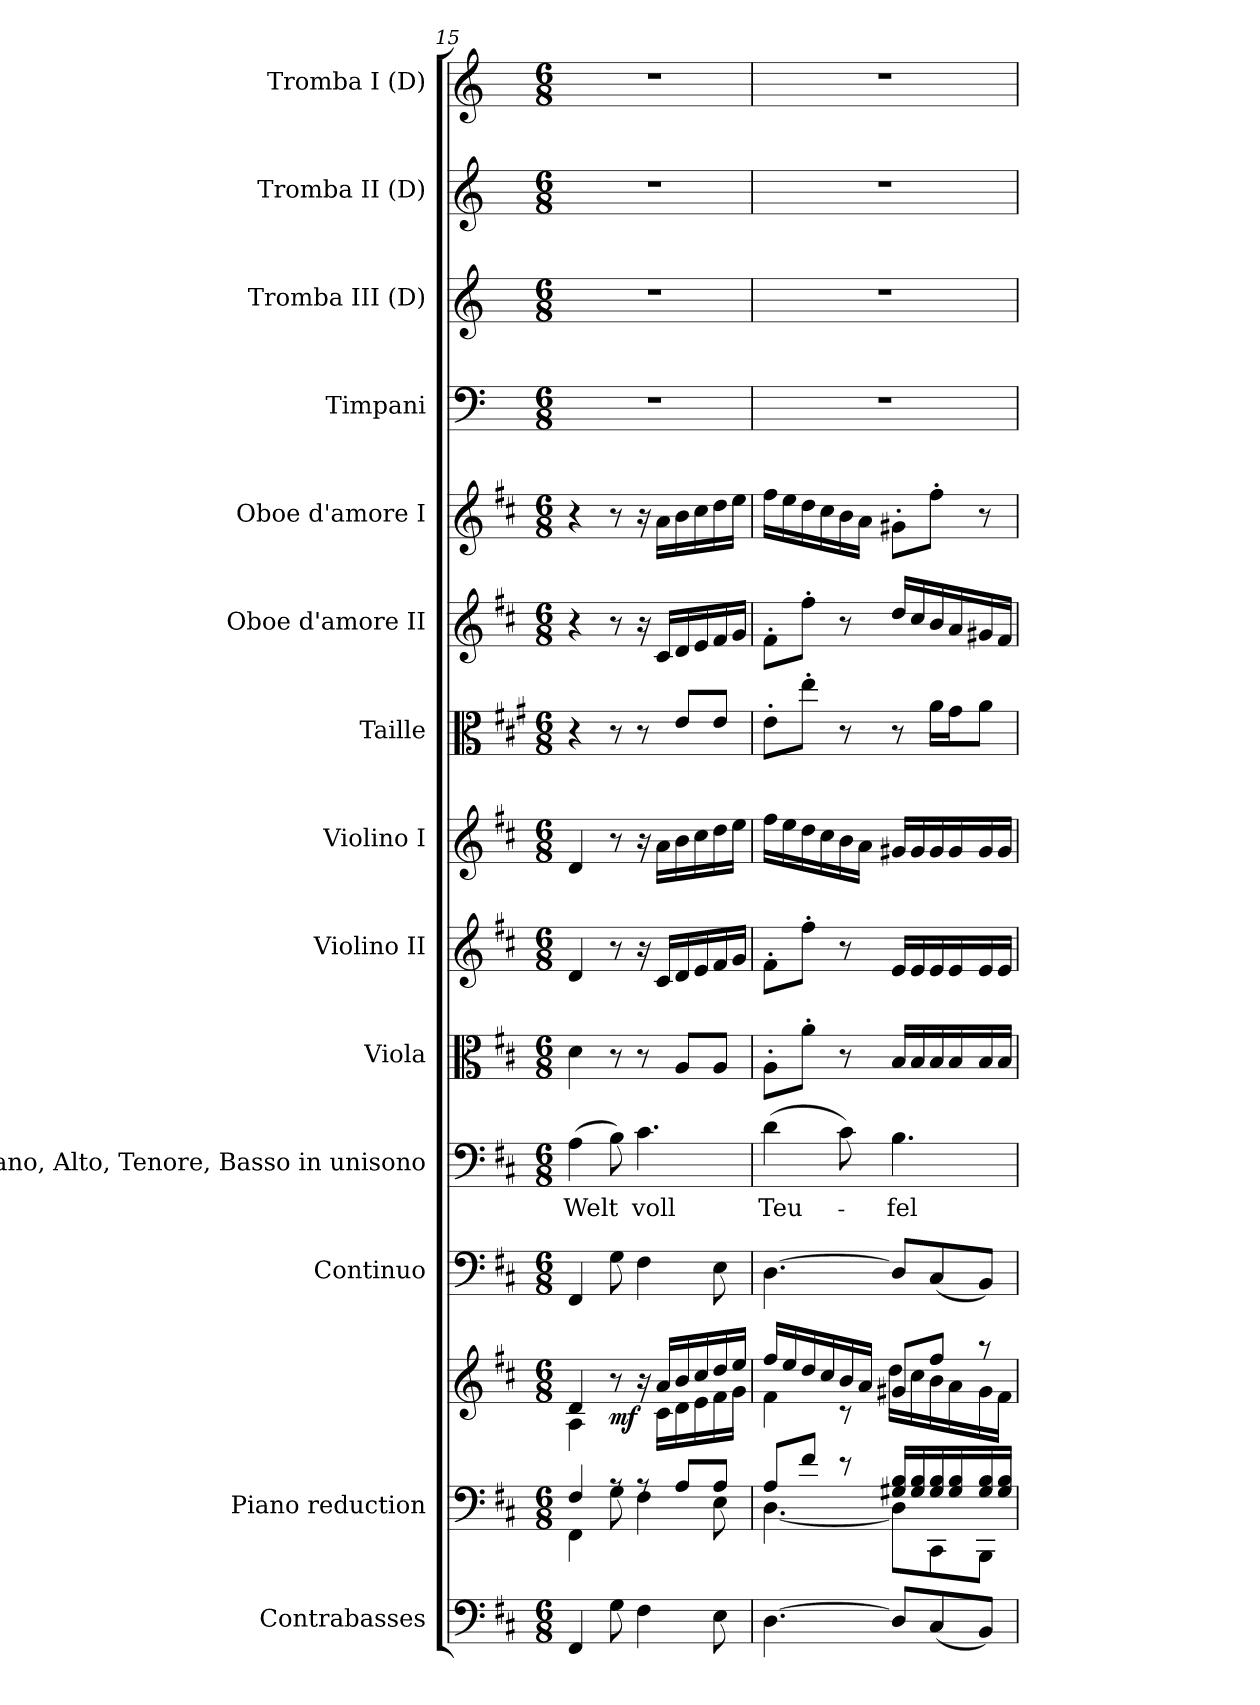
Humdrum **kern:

**kern	**kern	**kern	**dynam	**kern	**kern	**text	**kern	**kern	**kern	**kern	**kern	**kern	**kern	**kern	**kern	**kern
*part14	*part13	*part13	*part13	*part12	*part11	*part11	*part10	*part9	*part8	*part7	*part6	*part5	*part4	*part3	*part2	*part1
*staff15	*staff14	*staff13	*staff13/14	*staff12	*staff11	*staff11	*staff10	*staff9	*staff8	*staff7	*staff6	*staff5	*staff4	*staff3	*staff2	*staff1
*I"Contrabasses	*I"Piano reduction	*	*	*I"Continuo	*I"Soprano, Alto, Tenore, Basso in unisono	*	*I"Viola	*I"Violino II	*I"Violino I	*I"Taille	*I"Oboe d'amore II	*I"Oboe d'amore I	*I"Timpani	*I"Tromba III (D)	*I"Tromba II (D)	*I"Tromba I (D)
*I'Cbs.	*I'Pno	*	*	*	*	*	*	*	*	*	*I'Ob	*I'Ob	*I'Timp	*	*	*
*clefF4	*clefF4	*clefG2	*	*clefF4	*clefF4	*	*clefC3	*clefG2	*clefG2	*clefC3	*clefG2	*clefG2	*clefF4	*clefG2	*clefG2	*clefG2
*ITrd7c12	*	*	*	*	*	*	*	*	*	*ITrd4c7	*	*	*	*ITrd-1c-2	*ITrd-1c-2	*ITrd-1c-2
*k[f#c#]	*k[f#c#]	*k[f#c#]	*	*k[f#c#]	*k[f#c#]	*	*k[f#c#]	*k[f#c#]	*k[f#c#]	*k[f#c#]	*k[f#c#]	*k[f#c#]	*k[]	*k[f#c#]	*k[f#c#]	*k[f#c#]
*M6/8	*M6/8	*M6/8	*	*M6/8	*M6/8	*	*M6/8	*M6/8	*M6/8	*M6/8	*M6/8	*M6/8	*M6/8	*M6/8	*M6/8	*M6/8
=15	=15	=15	=15	=15	=15	=15	=15	=15	=15	=15	=15	=15	=15	=15	=15	=15
*	*^	*^	*	*	*	*	*	*	*	*	*	*	*	*	*	*
!	!	!	!	!	!	!	!	!LO:LY:b	!	!	!	!	!	!	!	!	!	!
4FFF#/	4F#/	4FF#\	4d/	4A\	.	4FF#/	(>4A\	Welt	4d\	4d/	4d/	4r	4r	4r	2.r	2.r	2.r	2.r
!	!	!	!	!	!LO:DY:b	!	!	!	!	!	!	!	!	!	!	!	!	!
8GG\	8rA	8G\	8r	8ryy	mf	8G\	8B\)	.	8r	8r	8r	8r	8r	8r	.	.	.	.
!	!	!	!	!	!	!	!	!LO:LY:b	!	!	!	!	!	!	!	!	!	!
4FF#\	8rA	4F#\	16r	16ryy	.	4F#\	4.c#\	voll	8r	16r	16r	8r	16r	16r	.	.	.	.
.	.	.	16a/LL	16c#\LL	.	.	.	.	.	16c#/LL	16a\LL	.	16c#/LL	16a\LL	.	.	.	.
.	8A/L	.	16b/	16d\	.	.	.	.	8A/L	16d/	16b\	8A/L	16d/	16b\	.	.	.	.
.	.	.	16cc#/	16e\	.	.	.	.	.	16e/	16cc#\	.	16e/	16cc#\	.	.	.	.
8EE\	8A/J	8E\	16dd/	16f#\	.	8E\	.	.	8A/J	16f#/	16dd\	8A/J	16f#/	16dd\	.	.	.	.
.	.	.	16ee/JJ	16g\JJ	.	.	.	.	.	16g/JJ	16ee\JJ	.	16g/JJ	16ee\JJ	.	.	.	.
=16	=16	=16	=16	=16	=16	=16	=16	=16	=16	=16	=16	=16	=16	=16	=16	=16	=16	=16
!	!	!	!	!	!	!	!	!LO:LY:b	!	!	!	!	!	!	!	!	!	!
[4.DD\	8A/L	[4.D\	16ff#/LL	4f#\	.	[4.D\	(>4d\	Teu-	8A'\L	8f#'\L	16ff#\LL	8A'\L	8f#'\L	16ff#\LL	2.r	2.r	2.r	2.r
.	.	.	16ee/	.	.	.	.	.	.	.	16ee\	.	.	16ee\	.	.	.	.
.	8f#/J	.	16dd/	.	.	.	.	.	8a'\J	8ff#'\J	16dd\	8a'\J	8ff#'\J	16dd\	.	.	.	.
.	.	.	16cc#/	.	.	.	.	.	.	.	16cc#\	.	.	16cc#\	.	.	.	.
.	8r	.	16b/	8r	.	.	8c#\)	.	8r	8r	16b\	8r	8r	16b\	.	.	.	.
.	.	.	16a/JJ	.	.	.	.	.	.	.	16a\JJ	.	.	16a\JJ	.	.	.	.
!	!	!	!	!	!	!	!	!LO:LY:b	!	!	!	!	!	!	!	!	!	!
8DD/L]	16G#X/ 16B/LL	8D\L]	8g#X/L	16dd\LL	.	8D/L]	4.B\	-fel	16B/LL	16e/LL	16g#X/LL	8r	16dd/LL	8g#X'\L	.	.	.	.
.	16G#/ 16B/	.	.	16cc#\	.	.	.	.	16B/	16e/	16g#/	.	16cc#/	.	.	.	.	.
(<8CC#/	16G#/ 16B/	8CC#\	8ff#/J	16b\	.	(<8C#/	.	.	16B/	16e/	16g#/	16d\LL	16b/	8ff#'\J	.	.	.	.
.	16G#/ 16B/	.	.	16a\	.	.	.	.	16B/	16e/	16g#/	16c#\J	16a/	.	.	.	.	.
8BBB/J)	16G#/ 16B/	8BBB\J	8r	16g#\	.	8BB/J)	.	.	16B/	16e/	16g#/	8d\J	16g#X/	8r	.	.	.	.
.	16G#/ 16B/JJ	.	.	16f#\JJ	.	.	.	.	16B/JJ	16e/JJ	16g#/JJ	.	16f#/JJ	.	.	.	.	.
*	*v	*v	*	*	*	*	*	*	*	*	*	*	*	*	*	*	*	*
*	*	*v	*v	*	*	*	*	*	*	*	*	*	*	*	*	*	*
=	=	=	=	=	=	=	=	=	=	=	=	=	=	=	=	=
*-	*-	*-	*-	*-	*-	*-	*-	*-	*-	*-	*-	*-	*-	*-	*-	*-
